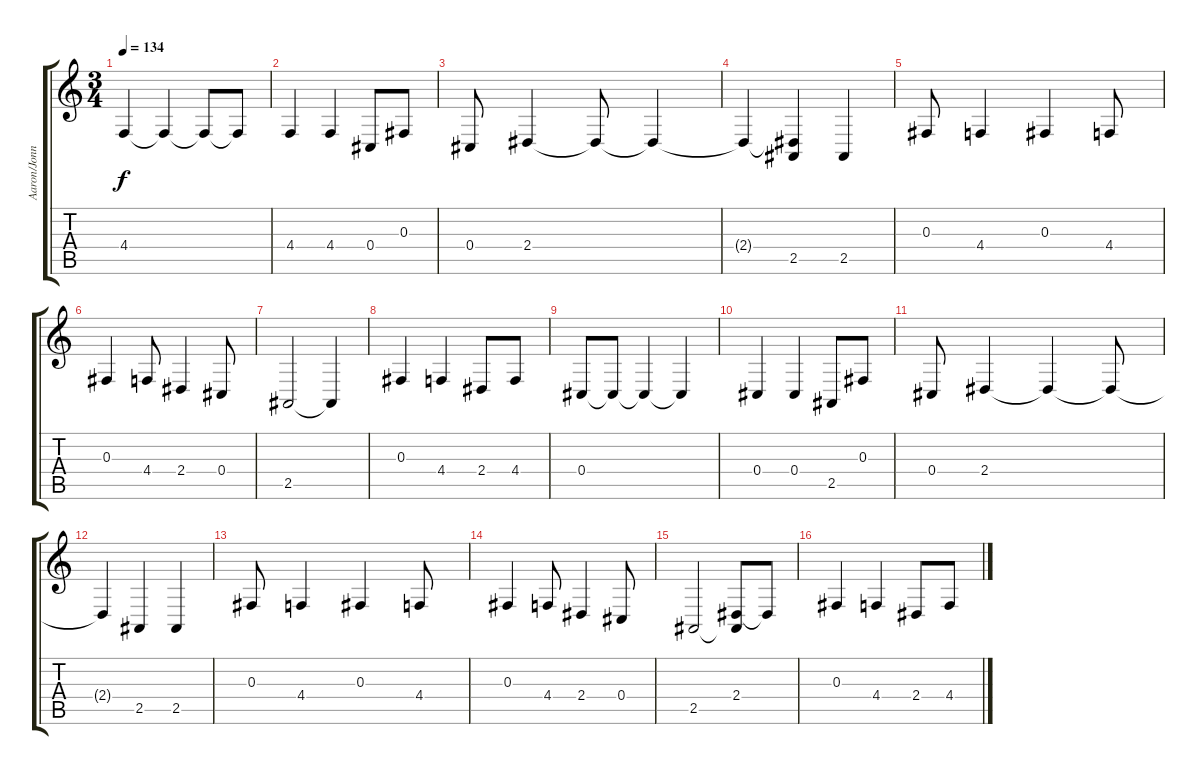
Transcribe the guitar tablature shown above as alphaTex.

\track ("Aaron/Jonny - Vocals" "Aaron/Jonn") {instrument lead2sawtooth}
\staff {score tabs}
\tuning (Eb4 Bb3 Gb3 Db3 Ab2 Eb2) {hide}
\ts (3 4)
\tempo 134
\clef g2
\ks c
4.4{t}.4{dy f} 4.4{t}.4 4.4{t}.8 4.4{t}.8 |
4.4.4 4.4.4 0.4.8 0.3.8 |
0.4.8 2.4.4 2.4{t}.8 2.4{t}.4 |
2.4{t}.4 (2.4{t} 2.5).4 2.5.4 |
0.3.8 4.4.4 0.3.4 4.4.8 |
0.3.4 4.4.8 2.4.4 0.4.8 |
2.5.2 2.5{t}.4 |
0.3.4 4.4.4 2.4.8 4.4.8 |
0.4.8 0.4{t}.8 0.4{t}.4 0.4{t}.4 |
0.4.4 0.4.4 2.5.8 0.3.8 |
0.4.8 2.4.4 2.4{t}.4 2.4{t}.8 |
2.4{t}.4 2.5.4 2.5.4 |
0.3.8 4.4.4 0.3.4 4.4.8 |
0.3.4 4.4.8 2.4.4 0.4.8 |
2.5.2 (2.4 2.5{t}).8 2.4{t}.8 |
0.3.4 4.4.4 2.4.8 4.4.8
